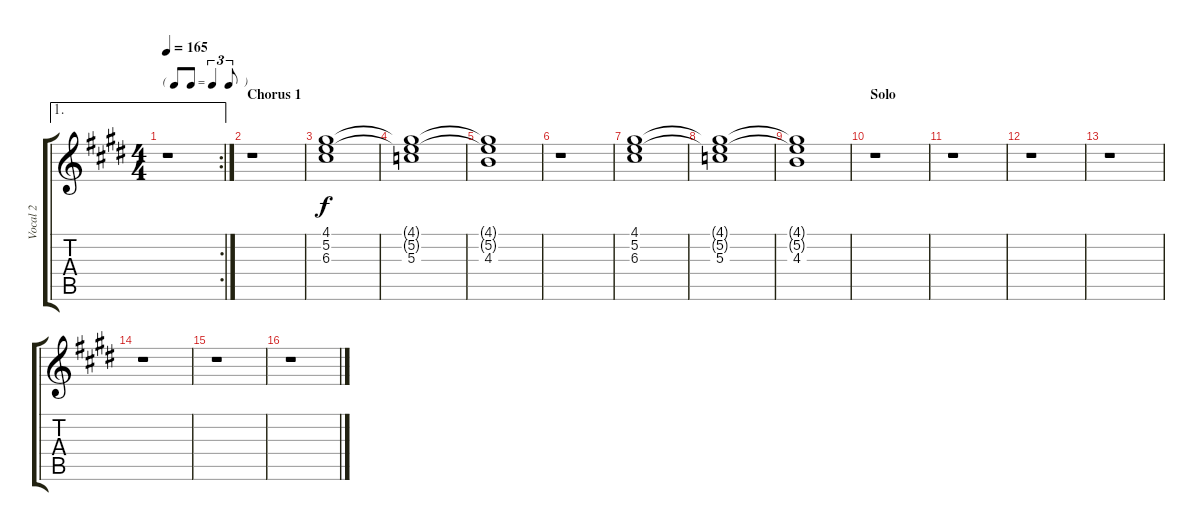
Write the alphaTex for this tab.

\track ("Vocal 2" "Vocal 2") {instrument contrabass}
\staff {score tabs}
\tuning (E4 B3 G3 D3 A2 E2) {hide}
\ae 1
\rc 2
\ts (4 4)
\tf triplet8th
\tempo 165
\clef g2
\ks e
r.1{dy f} |
\section ("" "Chorus 1")
r.1 |
(4.1 5.2 6.3).1 |
(4.1{t} 5.2{t} 5.3).1 |
(4.1{t} 5.2{t} 4.3).1 |
r.1 |
(4.1 5.2 6.3).1 |
(4.1{t} 5.2{t} 5.3).1 |
(4.1{t} 5.2{t} 4.3).1 |
\section ("" "Solo")
r.1 |
r.1 |
r.1 |
r.1 |
r.1 |
r.1 |
r.1
